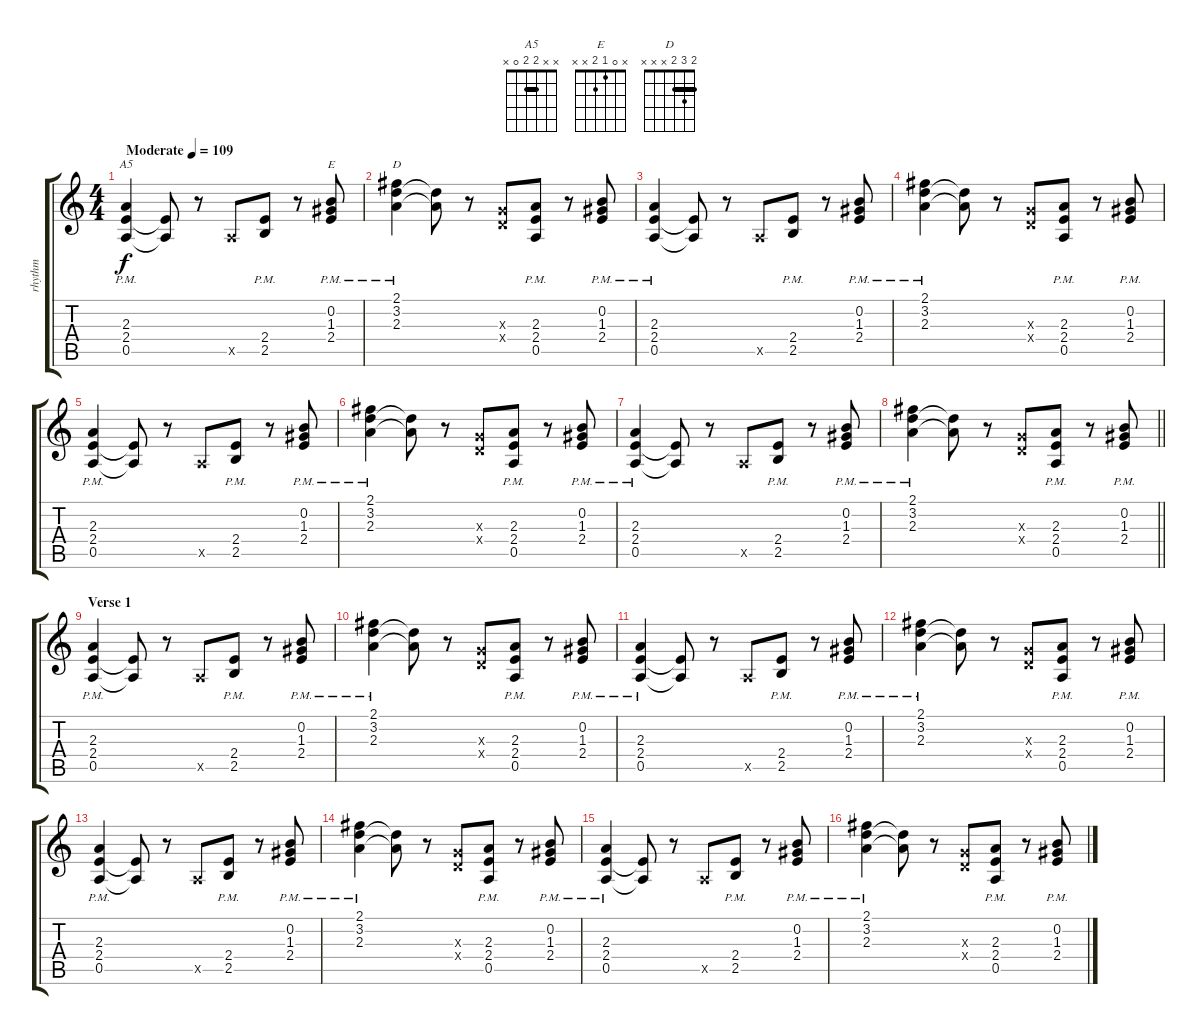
\track ("rhythm" "rhythm") {instrument overdrivenguitar}
\staff {score tabs}
\tuning (E4 B3 G3 D3 A2 E2) {hide}
\chord ("A5" x x 2 2 0 x) {barre 2}
\chord ("E" x 0 1 2 x x)
\chord ("D" 2 3 2 x x x) {barre 2}
\ts (4 4)
\tempo (109 "Moderate")
\clef g2
\ks c
(2.3 2.4{pm} 0.5{pm}).4{ch "A5" dy f instrument overdrivenguitar} (2.4{t} 0.5{t}).8 r.8 0.5{x}.8 (2.4{pm} 2.5{pm}).8 r.8 (0.2{pm} 1.3{pm} 2.4{pm}).8{ch "E"} |
(2.1{pm} 3.2{pm} 2.3{pm}).4{ch "D"} (3.2{t} 2.3{t}).8 r.8 (0.3{x} 0.4{x}).8 (2.3{pm} 2.4{pm} 0.5{pm}).8 r.8 (0.2{pm} 1.3{pm} 2.4{pm}).8 |
(2.3 2.4{pm} 0.5{pm}).4 (2.4{t} 0.5{t}).8 r.8 0.5{x}.8 (2.4{pm} 2.5{pm}).8 r.8 (0.2{pm} 1.3{pm} 2.4{pm}).8 |
(2.1{pm} 3.2{pm} 2.3{pm}).4 (3.2{t} 2.3{t}).8 r.8 (0.3{x} 0.4{x}).8 (2.3{pm} 2.4{pm} 0.5{pm}).8 r.8 (0.2{pm} 1.3{pm} 2.4{pm}).8 |
(2.3 2.4{pm} 0.5{pm}).4 (2.4{t} 0.5{t}).8 r.8 0.5{x}.8 (2.4{pm} 2.5{pm}).8 r.8 (0.2{pm} 1.3{pm} 2.4{pm}).8 |
(2.1{pm} 3.2{pm} 2.3{pm}).4 (3.2{t} 2.3{t}).8 r.8 (0.3{x} 0.4{x}).8 (2.3{pm} 2.4{pm} 0.5{pm}).8 r.8 (0.2{pm} 1.3{pm} 2.4{pm}).8 |
(2.3 2.4{pm} 0.5{pm}).4 (2.4{t} 0.5{t}).8 r.8 0.5{x}.8 (2.4{pm} 2.5{pm}).8 r.8 (0.2{pm} 1.3{pm} 2.4{pm}).8 |
\barLineRight lightlight
(2.1{pm} 3.2{pm} 2.3{pm}).4 (3.2{t} 2.3{t}).8 r.8 (0.3{x} 0.4{x}).8 (2.3{pm} 2.4{pm} 0.5{pm}).8 r.8 (0.2{pm} 1.3{pm} 2.4{pm}).8 |
\section ("" "Verse 1")
(2.3 2.4{pm} 0.5{pm}).4 (2.4{t} 0.5{t}).8 r.8 0.5{x}.8 (2.4{pm} 2.5{pm}).8 r.8 (0.2{pm} 1.3{pm} 2.4{pm}).8 |
(2.1{pm} 3.2{pm} 2.3{pm}).4 (3.2{t} 2.3{t}).8 r.8 (0.3{x} 0.4{x}).8 (2.3{pm} 2.4{pm} 0.5{pm}).8 r.8 (0.2{pm} 1.3{pm} 2.4{pm}).8 |
(2.3 2.4{pm} 0.5{pm}).4 (2.4{t} 0.5{t}).8 r.8 0.5{x}.8 (2.4{pm} 2.5{pm}).8 r.8 (0.2{pm} 1.3{pm} 2.4{pm}).8 |
(2.1{pm} 3.2{pm} 2.3{pm}).4 (3.2{t} 2.3{t}).8 r.8 (0.3{x} 0.4{x}).8 (2.3{pm} 2.4{pm} 0.5{pm}).8 r.8 (0.2{pm} 1.3{pm} 2.4{pm}).8 |
(2.3 2.4{pm} 0.5{pm}).4 (2.4{t} 0.5{t}).8 r.8 0.5{x}.8 (2.4{pm} 2.5{pm}).8 r.8 (0.2{pm} 1.3{pm} 2.4{pm}).8 |
(2.1{pm} 3.2{pm} 2.3{pm}).4 (3.2{t} 2.3{t}).8 r.8 (0.3{x} 0.4{x}).8 (2.3{pm} 2.4{pm} 0.5{pm}).8 r.8 (0.2{pm} 1.3{pm} 2.4{pm}).8 |
(2.3 2.4{pm} 0.5{pm}).4 (2.4{t} 0.5{t}).8 r.8 0.5{x}.8 (2.4{pm} 2.5{pm}).8 r.8 (0.2{pm} 1.3{pm} 2.4{pm}).8 |
(2.1{pm} 3.2{pm} 2.3{pm}).4 (3.2{t} 2.3{t}).8 r.8 (0.3{x} 0.4{x}).8 (2.3{pm} 2.4{pm} 0.5{pm}).8 r.8 (0.2{pm} 1.3{pm} 2.4{pm}).8
